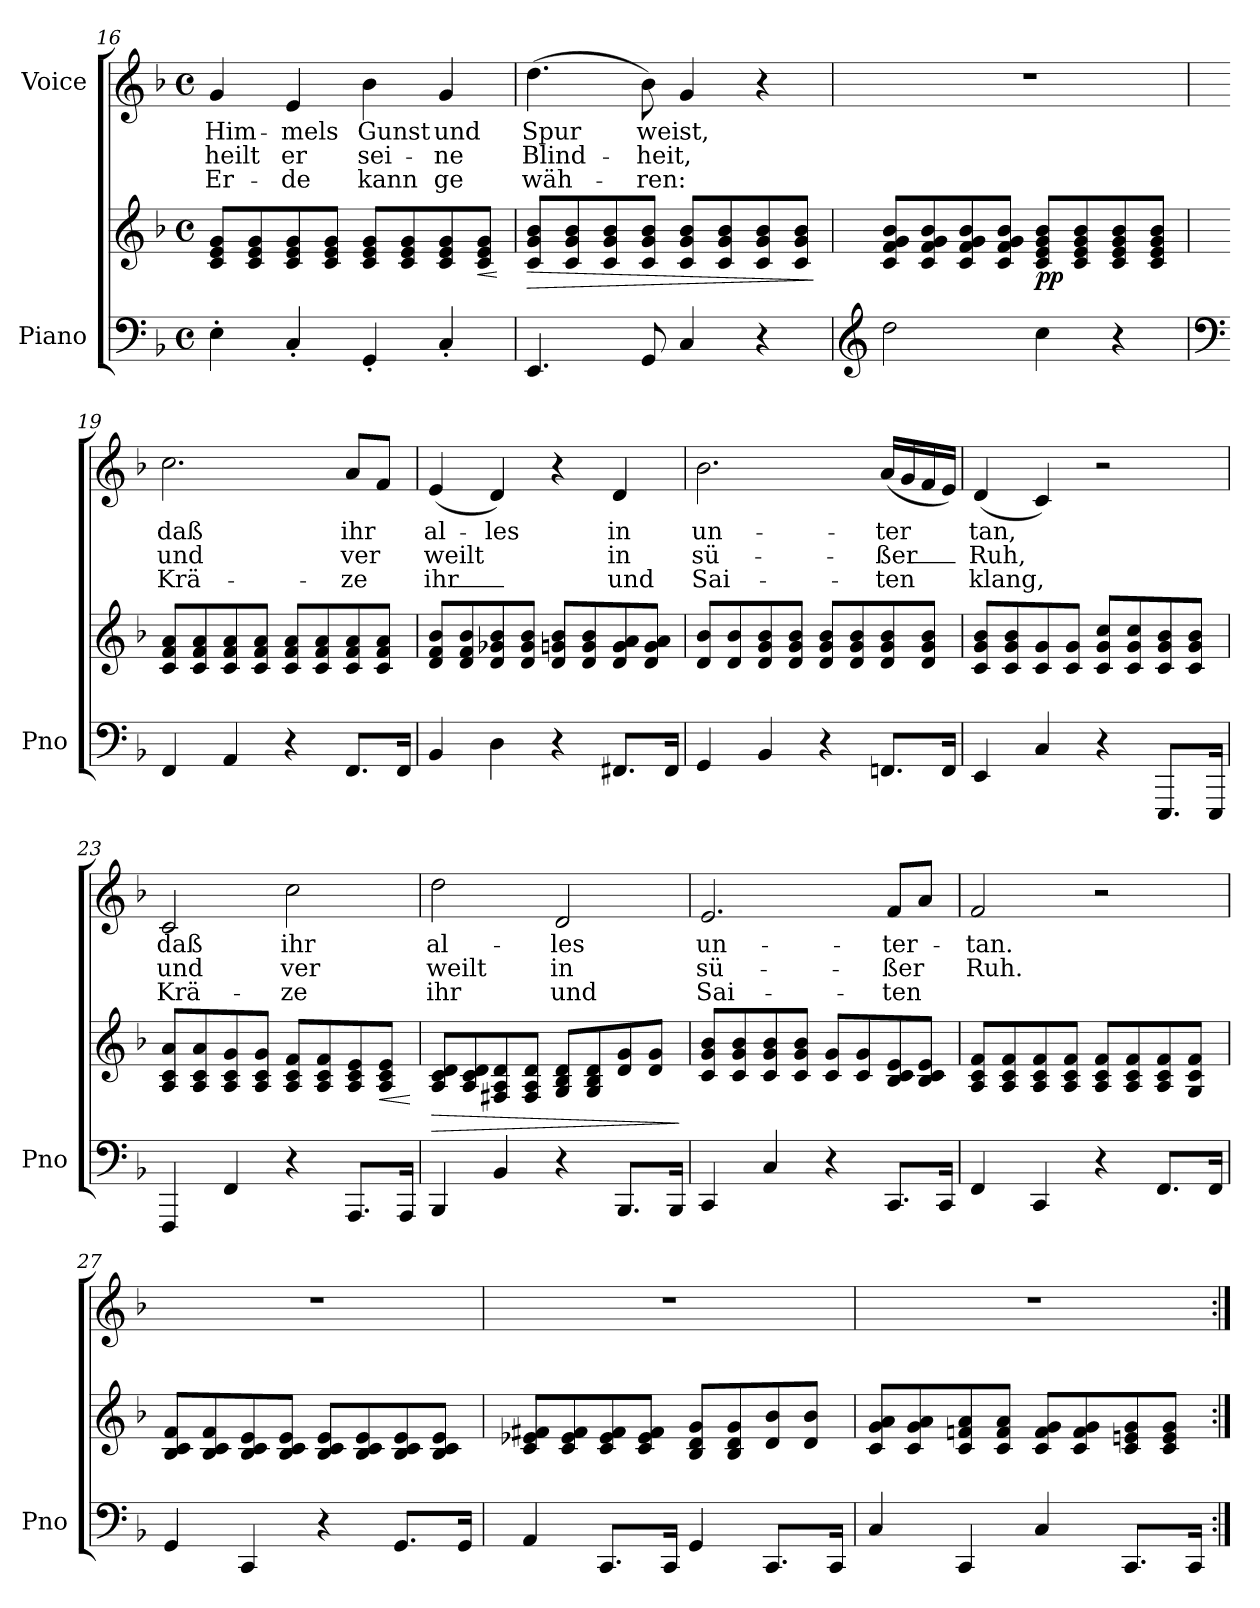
**kern	**kern	**dynam	**kern	**text	**text	**text
*part2	*part2	*part2	*part1	*part1	*part1	*part1
*staff3	*staff2	*staff2/3	*staff1	*staff1	*staff1	*staff1
*I"Piano	*	*	*I"Voice	*	*	*
*I'Pno	*	*	*	*	*	*
!!LO:LB:g=z
*clefF4	*clefG2	*	*clefG2	*	*	*
*k[b-]	*k[b-]	*	*k[b-]	*	*	*
*M4/4	*M4/4	*	*M4/4	*	*	*
*met(c)	*met(c)	*	*met(c)	*	*	*
=16	=16	=16	=16	=16	=16	=16
!	!	!	!	!LO:LY:b	!LO:LY:b	!LO:LY:b
4E'\	8c/ 8e/ 8g/L	.	4g/	Him-	heilt	Er-
.	8c/ 8e/ 8g/	.	.	.	.	.
!	!	!	!	!LO:LY:b	!LO:LY:b	!LO:LY:b
4C'/	8c/ 8e/ 8g/	.	4e/	-mels	er	-de
.	8c/ 8e/ 8g/J	.	.	.	.	.
!	!	!	!	!LO:LY:b	!LO:LY:b	!LO:LY:b
4GG'/	8c/ 8e/ 8g/L	.	4b-\	Gunst	sei-	kann
.	8c/ 8e/ 8g/	.	.	.	.	.
!	!	!	!	!LO:LY:b	!LO:LY:b	!LO:LY:b
4C'/	8c/ 8e/ 8g/	.	4g/	und	-ne	ge
!	!	!LO:HP:b	!	!	!	!
.	8c/ 8e/ 8g/J	<	.	.	.	.
.	.	[	.	.	.	.
=17	=17	=17	=17	=17	=17	=17
!	!	!LO:HP:b	!	!LO:LY:b	!LO:LY:b	!LO:LY:b
4.EE/	8c/ 8g/ 8b-/L	>	(>4.dd\	Spur	Blind-	wäh-
.	8c/ 8g/ 8b-/	.	.	.	.	.
.	8c/ 8g/ 8b-/	.	.	.	.	.
!	!	!	!	!LO:LY:b	!LO:LY:b	!LO:LY:b
8GG/	8c/ 8g/ 8b-/J	.	8b-\)	weist,	-heit,	-ren:
4C/	8c/ 8g/ 8b-/L	.	4g/	.	.	.
.	8c/ 8g/ 8b-/	.	.	.	.	.
4r	8c/ 8g/ 8b-/	.	4r	.	.	.
.	8c/ 8g/ 8b-/J	.	.	.	.	.
.	.	]	.	.	.	.
=18	=18	=18	=18	=18	=18	=18
*clefG2	*	*	*	*	*	*
2dd\	8c/ 8f/ 8g/ 8b-/L	.	1r	.	.	.
.	8c/ 8f/ 8g/ 8b-/	.	.	.	.	.
.	8c/ 8f/ 8g/ 8b-/	.	.	.	.	.
.	8c/ 8f/ 8g/ 8b-/J	.	.	.	.	.
!	!	!LO:DY:b	!	!	!	!
4cc\	8c/ 8e/ 8g/ 8b-/L	pp	.	.	.	.
.	8c/ 8e/ 8g/ 8b-/	.	.	.	.	.
4r	8c/ 8e/ 8g/ 8b-/	.	.	.	.	.
.	8c/ 8e/ 8g/ 8b-/J	.	.	.	.	.
!!LO:PB:g=z
=19	=19	=19	=19	=19	=19	=19
*clefF4	*	*	*	*	*	*
!	!	!	!	!LO:LY:b	!LO:LY:b	!LO:LY:b
4FF/	8c/ 8f/ 8a/L	.	2.cc\	daß	und	Krä-
.	8c/ 8f/ 8a/	.	.	.	.	.
4AA/	8c/ 8f/ 8a/	.	.	.	.	.
.	8c/ 8f/ 8a/J	.	.	.	.	.
4r	8c/ 8f/ 8a/L	.	.	.	.	.
.	8c/ 8f/ 8a/	.	.	.	.	.
!	!	!	!	!LO:LY:b	!LO:LY:b	!LO:LY:b
8.FF/L	8c/ 8f/ 8a/	.	8a/L	ihr	ver	-ze
.	8c/ 8f/ 8a/J	.	8f/J	.	.	.
16FF/Jk	.	.	.	.	.	.
=20	=20	=20	=20	=20	=20	=20
!	!	!	!	!LO:LY:b	!LO:LY:b	!LO:LY:b
4BB-/	8d/ 8f/ 8b-/L	.	(<4e/	al-	weilt	ihr_
.	8d/ 8f/ 8b-/	.	.	.	.	.
!	!	!	!	!LO:LY:b	!	!
4D\	8d/ 8g-X/ 8b-/	.	4d/)	-les	.	.
.	8d/ 8g-/ 8b-/J	.	.	.	.	.
4r	8d/ 8gn/ 8b-/L	.	4r	.	.	.
.	8d/ 8g/ 8b-/	.	.	.	.	.
!	!	!	!	!LO:LY:b	!LO:LY:b	!LO:LY:b
8.FF#X/L	8d/ 8g/ 8a/	.	4d/	in	in	und
.	8d/ 8g/ 8a/J	.	.	.	.	.
16FF#/Jk	.	.	.	.	.	.
=21	=21	=21	=21	=21	=21	=21
!	!	!	!	!LO:LY:b	!LO:LY:b	!LO:LY:b
4GG/	8d/ 8b-/L	.	2.b-\	un-	sü-	Sai-
.	8d/ 8b-/	.	.	.	.	.
4BB-/	8d/ 8g/ 8b-/	.	.	.	.	.
.	8d/ 8g/ 8b-/J	.	.	.	.	.
4r	8d/ 8g/ 8b-/L	.	.	.	.	.
.	8d/ 8g/ 8b-/	.	.	.	.	.
!	!	!	!	!LO:LY:b	!LO:LY:b	!LO:LY:b
8.FFn/L	8d/ 8g/ 8b-/	.	(<16a/LL	-ter	-ßer_	-ten
.	.	.	16g/	.	.	.
.	8d/ 8g/ 8b-/J	.	16f/	.	.	.
16FF/Jk	.	.	16e/JJ)	.	.	.
!!LO:LB:g=z
=22	=22	=22	=22	=22	=22	=22
!	!	!	!	!LO:LY:b	!LO:LY:b	!LO:LY:b
4EE/	8c/ 8g/ 8b-/L	.	(<4d/	tan,	Ruh,	klang,
.	8c/ 8g/ 8b-/	.	.	.	.	.
4C/	8c/ 8g/	.	4c/)	.	.	.
.	8c/ 8g/J	.	.	.	.	.
4r	8c/ 8g/ 8cc/L	.	2r	.	.	.
.	8c/ 8g/ 8cc/	.	.	.	.	.
8.EEE/L	8c/ 8g/ 8b-/	.	.	.	.	.
.	8c/ 8g/ 8b-/J	.	.	.	.	.
16EEE/Jk	.	.	.	.	.	.
=23	=23	=23	=23	=23	=23	=23
!	!	!	!	!LO:LY:b	!LO:LY:b	!LO:LY:b
4FFF/	8A/ 8c/ 8a/L	.	2c/	daß	und	Krä-
.	8A/ 8c/ 8a/	.	.	.	.	.
4FF/	8A/ 8c/ 8g/	.	.	.	.	.
.	8A/ 8c/ 8g/J	.	.	.	.	.
!	!	!	!	!LO:LY:b	!LO:LY:b	!LO:LY:b
4r	8A/ 8c/ 8f/L	.	2cc\	ihr	ver	-ze
.	8A/ 8c/ 8f/	.	.	.	.	.
8.AAA/L	8A/ 8c/ 8e/	.	.	.	.	.
!	!	!LO:HP:b	!	!	!	!
.	8A/ 8c/ 8e/J	<	.	.	.	.
16AAA/Jk	.	.	.	.	.	.
.	.	[	.	.	.	.
=24	=24	=24	=24	=24	=24	=24
!	!	!LO:HP:b	!	!LO:LY:b	!LO:LY:b	!LO:LY:b
4BBB-/	8A/ 8c/ 8d/L	>	2dd\	al-	weilt	ihr
.	8A/ 8c/ 8d/	.	.	.	.	.
4BB-/	8F#X/ 8A/ 8d/	.	.	.	.	.
.	8F#/ 8A/ 8d/J	.	.	.	.	.
!	!	!	!	!LO:LY:b	!LO:LY:b	!LO:LY:b
4r	8G/ 8B-/ 8d/L	.	2d/	-les	in	und
.	8G/ 8B-/ 8d/	.	.	.	.	.
8.BBB-/L	8d/ 8g/	.	.	.	.	.
.	8d/ 8g/J	.	.	.	.	.
16BBB-/Jk	.	.	.	.	.	.
.	.	]	.	.	.	.
!!LO:LB:g=z
=25	=25	=25	=25	=25	=25	=25
!	!	!	!	!LO:LY:b	!LO:LY:b	!LO:LY:b
4CC/	8c/ 8g/ 8b-/L	.	2.e/	un-	sü-	Sai-
.	8c/ 8g/ 8b-/	.	.	.	.	.
4C/	8c/ 8g/ 8b-/	.	.	.	.	.
.	8c/ 8g/ 8b-/J	.	.	.	.	.
4r	8c/ 8g/L	.	.	.	.	.
.	8c/ 8g/	.	.	.	.	.
!	!	!	!	!LO:LY:b	!LO:LY:b	!LO:LY:b
8.CC/L	8B-/ 8c/ 8e/	.	8f/L	-ter-	-ßer	-ten
.	8B-/ 8c/ 8e/J	.	8a/J	.	.	.
16CC/Jk	.	.	.	.	.	.
=26	=26	=26	=26	=26	=26	=26
!	!	!	!	!LO:LY:b	!LO:LY:b	!
4FF/	8A/ 8c/ 8f/L	.	2f/	-tan.	Ruh.	.
.	8A/ 8c/ 8f/	.	.	.	.	.
4CC/	8A/ 8c/ 8f/	.	.	.	.	.
.	8A/ 8c/ 8f/J	.	.	.	.	.
4r	8A/ 8c/ 8f/L	.	2r	.	.	.
.	8A/ 8c/ 8f/	.	.	.	.	.
8.FF/L	8A/ 8c/ 8f/	.	.	.	.	.
.	8G/ 8c/ 8f/J	.	.	.	.	.
16FF/Jk	.	.	.	.	.	.
=27	=27	=27	=27	=27	=27	=27
4GG/	8B-/ 8c/ 8f/L	.	1r	.	.	.
.	8B-/ 8c/ 8f/	.	.	.	.	.
4CC/	8B-/ 8c/ 8e/	.	.	.	.	.
.	8B-/ 8c/ 8e/J	.	.	.	.	.
4r	8B-/ 8c/ 8e/L	.	.	.	.	.
.	8B-/ 8c/ 8e/	.	.	.	.	.
8.GG/L	8B-/ 8c/ 8e/	.	.	.	.	.
.	8B-/ 8c/ 8e/J	.	.	.	.	.
16GG/Jk	.	.	.	.	.	.
!!LO:PB:g=z
=28	=28	=28	=28	=28	=28	=28
4AA/	8c/ 8e-X/ 8f#X/L	.	1r	.	.	.
.	8c/ 8e-/ 8f#/	.	.	.	.	.
8.CC/L	8c/ 8e-/ 8f#/	.	.	.	.	.
.	8c/ 8e-/ 8f#/J	.	.	.	.	.
16CC/Jk	.	.	.	.	.	.
4GG/	8B-/ 8d/ 8g/L	.	.	.	.	.
.	8B-/ 8d/ 8g/	.	.	.	.	.
8.CC/L	8d/ 8b-/	.	.	.	.	.
.	8d/ 8b-/J	.	.	.	.	.
16CC/Jk	.	.	.	.	.	.
=29	=29	=29	=29	=29	=29	=29
4C/	8c/ 8g/ 8a/L	.	1r	.	.	.
.	8c/ 8g/ 8a/	.	.	.	.	.
4CC/	8c/ 8fn/ 8a/	.	.	.	.	.
.	8c/ 8f/ 8a/J	.	.	.	.	.
4C/	8c/ 8f/ 8g/L	.	.	.	.	.
.	8c/ 8f/ 8g/	.	.	.	.	.
8.CC/L	8c/ 8en/ 8g/	.	.	.	.	.
.	8c/ 8e/ 8g/J	.	.	.	.	.
16CC/Jk	.	.	.	.	.	.
=:|!	=:|!	=:|!	=:|!	=:|!	=:|!	=:|!
*-	*-	*-	*-	*-	*-	*-
